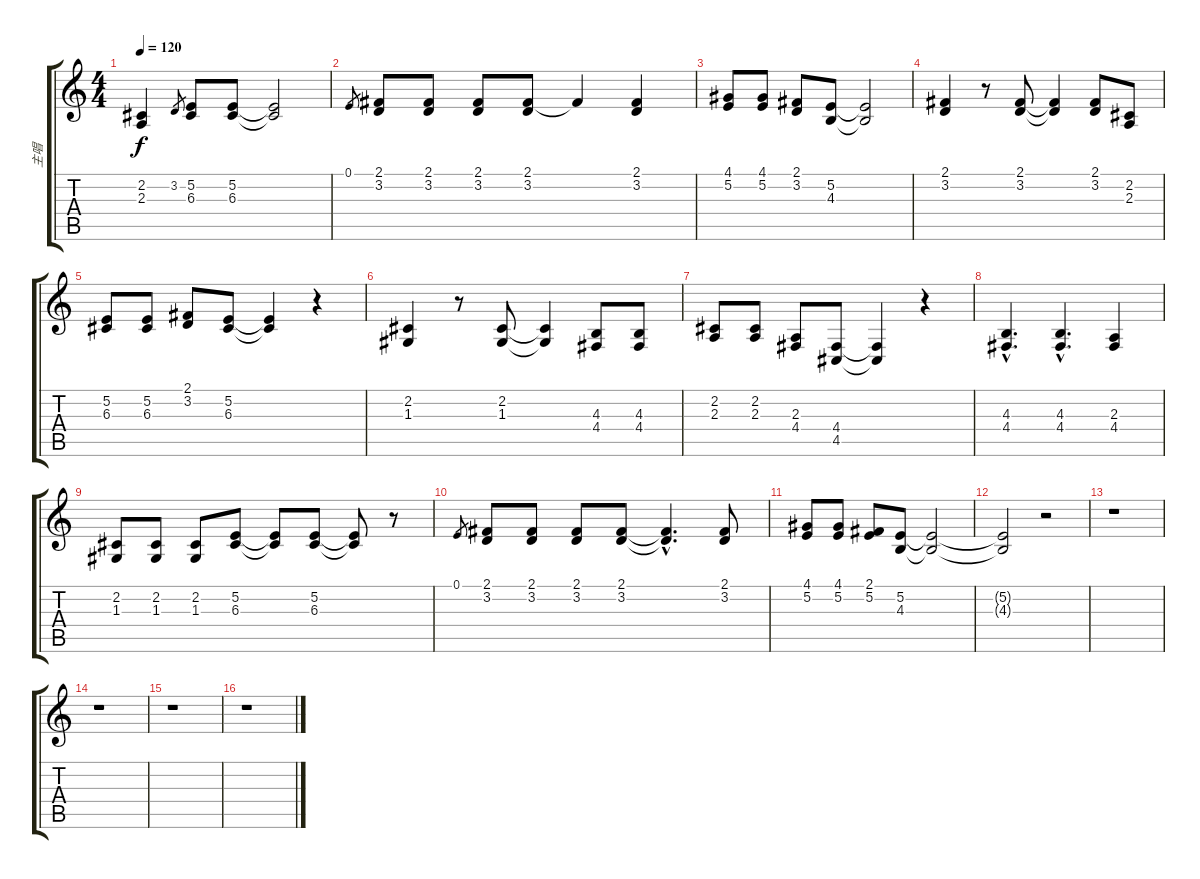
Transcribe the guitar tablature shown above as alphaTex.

\track ("主唱" "主唱") {instrument tenorsax}
\staff {score tabs}
\tuning (E4 B3 G3 D3 A2 E2) {hide}
\ts (4 4)
\tempo 120
\clef g2
\ks c
(2.2 2.3).4{dy f} 3.2.8{gr} (5.2 6.3).8 (5.2 6.3).8 (5.2{t} 6.3{t}).2 |
0.1.8{gr} (2.1 3.2).8 (2.1 3.2).8 (2.1 3.2).8 (2.1 3.2).8 2.1{t}.4 (2.1 3.2).4 |
(4.1 5.2).8 (4.1 5.2).8 (2.1 3.2).8 (5.2 4.3).8 (5.2{t} 4.3{t}).2 |
(2.1 3.2).4 r.8 (2.1 3.2).8 (2.1{t} 3.2{t}).4 (2.1 3.2).8 (2.2 2.3).8 |
(5.2 6.3).8 (5.2 6.3).8 (2.1 3.2).8 (5.2 6.3).8 (5.2{t} 6.3{t}).4 r.4 |
(2.2 1.3).4 r.8 (2.2 1.3).8 (2.2{t} 1.3{t}).4 (4.3 4.4).8 (4.3 4.4).8 |
(2.2 2.3).8 (2.2 2.3).8 (2.3 4.4).8 (4.4 4.5).8 (4.4{t} 4.5{t}).4 r.4 |
(4.3{hac} 4.4{hac}).4{d} (4.3{hac} 4.4{hac}).4{d} (2.3 4.4).4 |
(2.2 1.3).8 (2.2 1.3).8 (2.2 1.3).8 (5.2 6.3).8 (5.2{t} 6.3{t}).8 (5.2 6.3).8 (5.2{t} 6.3{t}).8 r.8 |
0.1.8{gr} (2.1 3.2).8 (2.1 3.2).8 (2.1 3.2).8 (2.1 3.2).8 (2.1{hac t} 3.2{hac t}).4{d} (2.1 3.2).8 |
(4.1 5.2).8 (4.1 5.2).8 (2.1 5.2).8 (5.2 4.3).8 (5.2{t} 4.3{t}).2 |
(5.2{t} 4.3{t}).2 r.2 |
r.1 |
r.1 |
r.1 |
r.1
